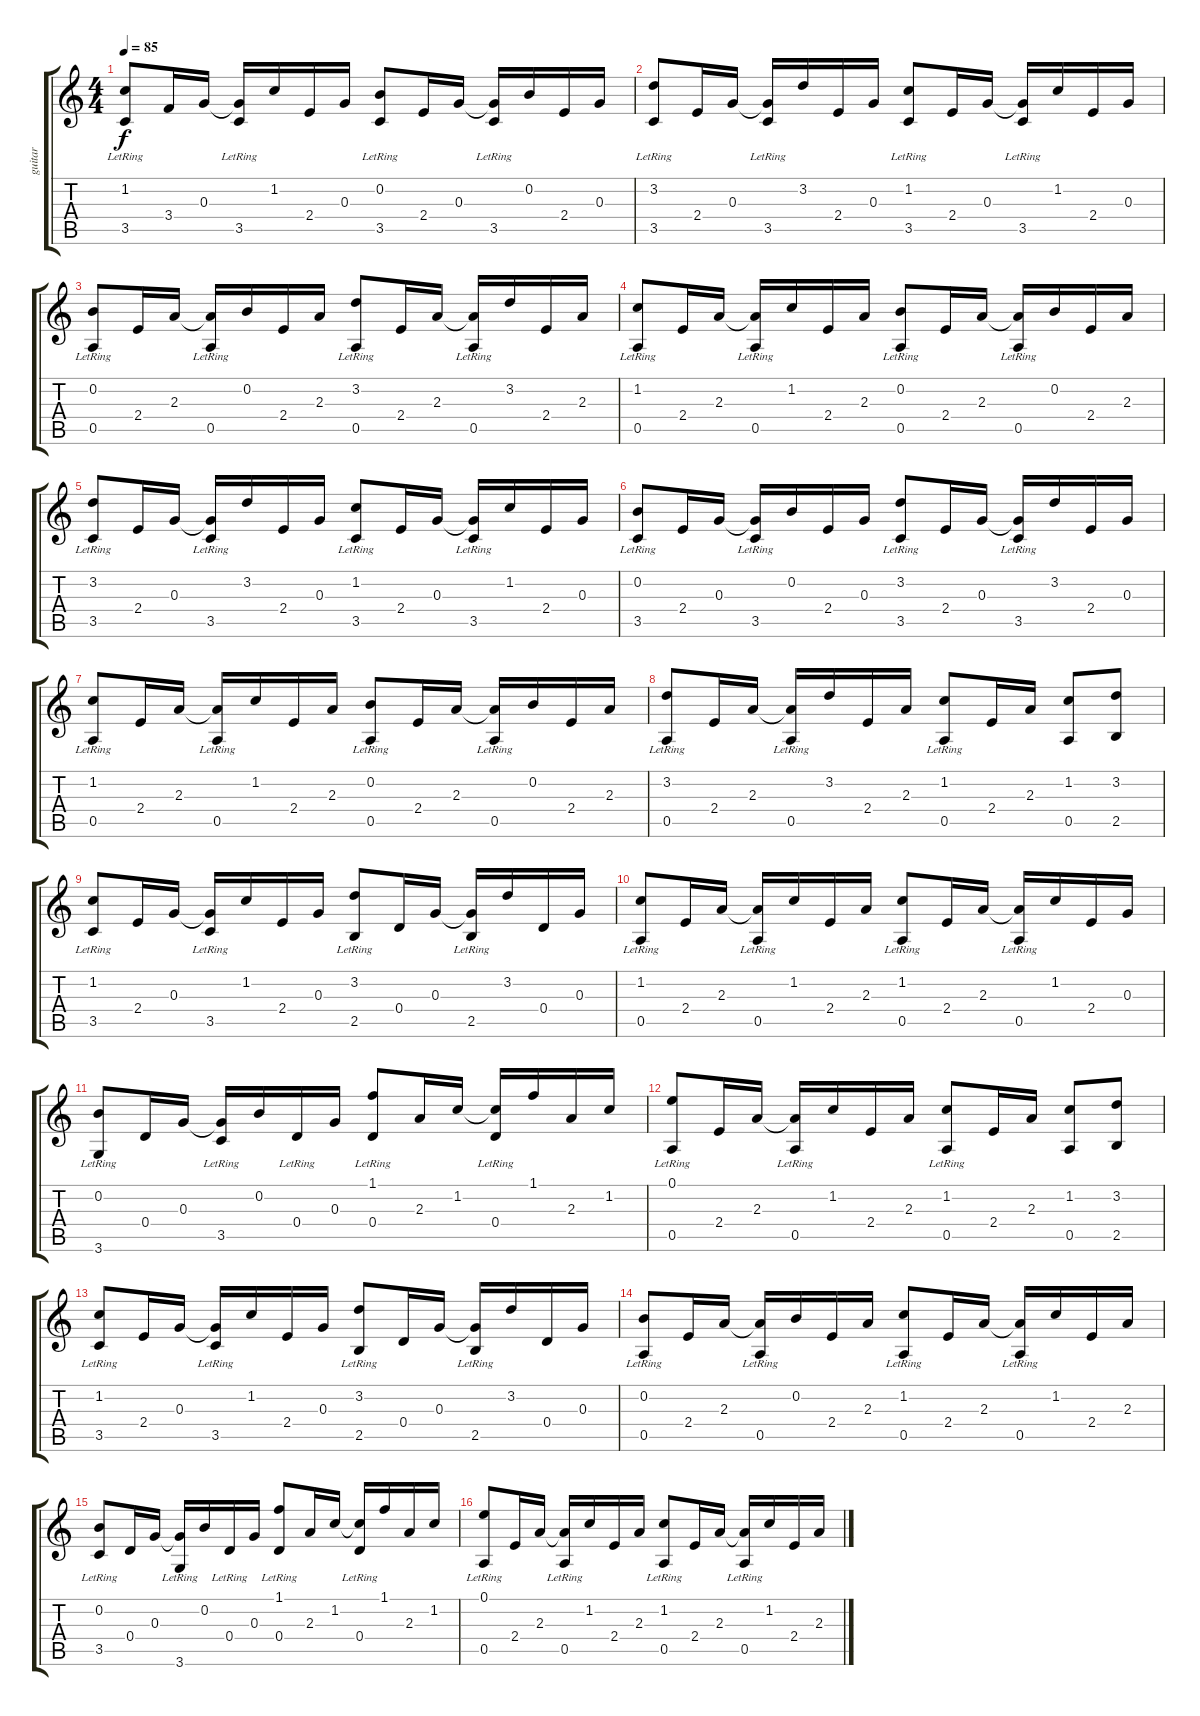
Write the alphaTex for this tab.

\track ("guitar" "guitar") {instrument acousticguitarsteel}
\staff {score tabs}
\tuning (E4 B3 G3 D3 A2 E2) {hide}
\ts (4 4)
\tempo 85
\clef g2
\ks c
(1.2 3.5{lr}).8{dy f instrument acousticguitarsteel} 3.4.16 0.3.16 (0.3{t} 3.5{lr}).16 1.2.16 2.4.16 0.3.16 (0.2 3.5{lr}).8 2.4.16 0.3.16 (0.3{t} 3.5{lr}).16 0.2.16 2.4.16 0.3.16 |
(3.2 3.5{lr}).8 2.4.16 0.3.16 (0.3{t} 3.5{lr}).16 3.2.16 2.4.16 0.3.16 (1.2 3.5{lr}).8 2.4.16 0.3.16 (0.3{t} 3.5{lr}).16 1.2.16 2.4.16 0.3.16 |
(0.2 0.5{lr}).8 2.4.16 2.3.16 (2.3{t} 0.5{lr}).16 0.2.16 2.4.16 2.3.16 (3.2 0.5{lr}).8 2.4.16 2.3.16 (2.3{t} 0.5{lr}).16 3.2.16 2.4.16 2.3.16 |
(1.2 0.5{lr}).8 2.4.16 2.3.16 (2.3{t} 0.5{lr}).16 1.2.16 2.4.16 2.3.16 (0.2 0.5{lr}).8 2.4.16 2.3.16 (2.3{t} 0.5{lr}).16 0.2.16 2.4.16 2.3.16 |
(3.2 3.5{lr}).8 2.4.16 0.3.16 (0.3{t} 3.5{lr}).16 3.2.16 2.4.16 0.3.16 (1.2 3.5{lr}).8 2.4.16 0.3.16 (0.3{t} 3.5{lr}).16 1.2.16 2.4.16 0.3.16 |
(0.2 3.5{lr}).8 2.4.16 0.3.16 (0.3{t} 3.5{lr}).16 0.2.16 2.4.16 0.3.16 (3.2 3.5{lr}).8 2.4.16 0.3.16 (0.3{t} 3.5{lr}).16 3.2.16 2.4.16 0.3.16 |
(1.2 0.5{lr}).8 2.4.16 2.3.16 (2.3{t} 0.5{lr}).16 1.2.16 2.4.16 2.3.16 (0.2 0.5{lr}).8 2.4.16 2.3.16 (2.3{t} 0.5{lr}).16 0.2.16 2.4.16 2.3.16 |
(3.2 0.5{lr}).8 2.4.16 2.3.16 (2.3{t} 0.5{lr}).16 3.2.16 2.4.16 2.3.16 (1.2 0.5{lr}).8 2.4.16 2.3.16 (1.2 0.5).8 (3.2 2.5).8 |
(1.2 3.5{lr}).8 2.4.16 0.3.16 (0.3{t} 3.5{lr}).16 1.2.16 2.4.16 0.3.16 (3.2 2.5{lr}).8 0.4.16 0.3.16 (0.3{t} 2.5{lr}).16 3.2.16 0.4.16 0.3.16 |
(1.2 0.5{lr}).8 2.4.16 2.3.16 (2.3{t} 0.5{lr}).16 1.2.16 2.4.16 2.3.16 (1.2 0.5{lr}).8 2.4.16 2.3.16 (2.3{t} 0.5{lr}).16 1.2.16 2.4.16 0.3.16 |
(0.2 3.6{lr}).8 0.4.16 0.3.16 (0.3{t} 3.5{lr}).16 0.2.16 0.4{lr}.16 0.3.16 (1.1 0.4{lr}).8 2.3.16 1.2.16 (1.2{t} 0.4{lr}).16 1.1.16 2.3.16 1.2.16 |
(0.1 0.5{lr}).8 2.4.16 2.3.16 (2.3{t} 0.5{lr}).16 1.2.16 2.4.16 2.3.16 (1.2 0.5{lr}).8 2.4.16 2.3.16 (1.2 0.5).8 (3.2 2.5).8 |
(1.2 3.5{lr}).8 2.4.16 0.3.16 (0.3{t} 3.5{lr}).16 1.2.16 2.4.16 0.3.16 (3.2 2.5{lr}).8 0.4.16 0.3.16 (0.3{t} 2.5{lr}).16 3.2.16 0.4.16 0.3.16 |
(0.2 0.5{lr}).8 2.4.16 2.3.16 (2.3{t} 0.5{lr}).16 0.2.16 2.4.16 2.3.16 (1.2 0.5{lr}).8 2.4.16 2.3.16 (2.3{t} 0.5{lr}).16 1.2.16 2.4.16 2.3.16 |
(0.2 3.5{lr}).8 0.4.16 0.3.16 (0.3{t} 3.6{lr}).16 0.2.16 0.4{lr}.16 0.3.16 (1.1 0.4{lr}).8 2.3.16 1.2.16 (1.2{t} 0.4{lr}).16 1.1.16 2.3.16 1.2.16 |
(0.1 0.5{lr}).8 2.4.16 2.3.16 (2.3{t} 0.5{lr}).16 1.2.16 2.4.16 2.3.16 (1.2 0.5{lr}).8 2.4.16 2.3.16 (2.3{t} 0.5{lr}).16 1.2.16 2.4.16 2.3.16
